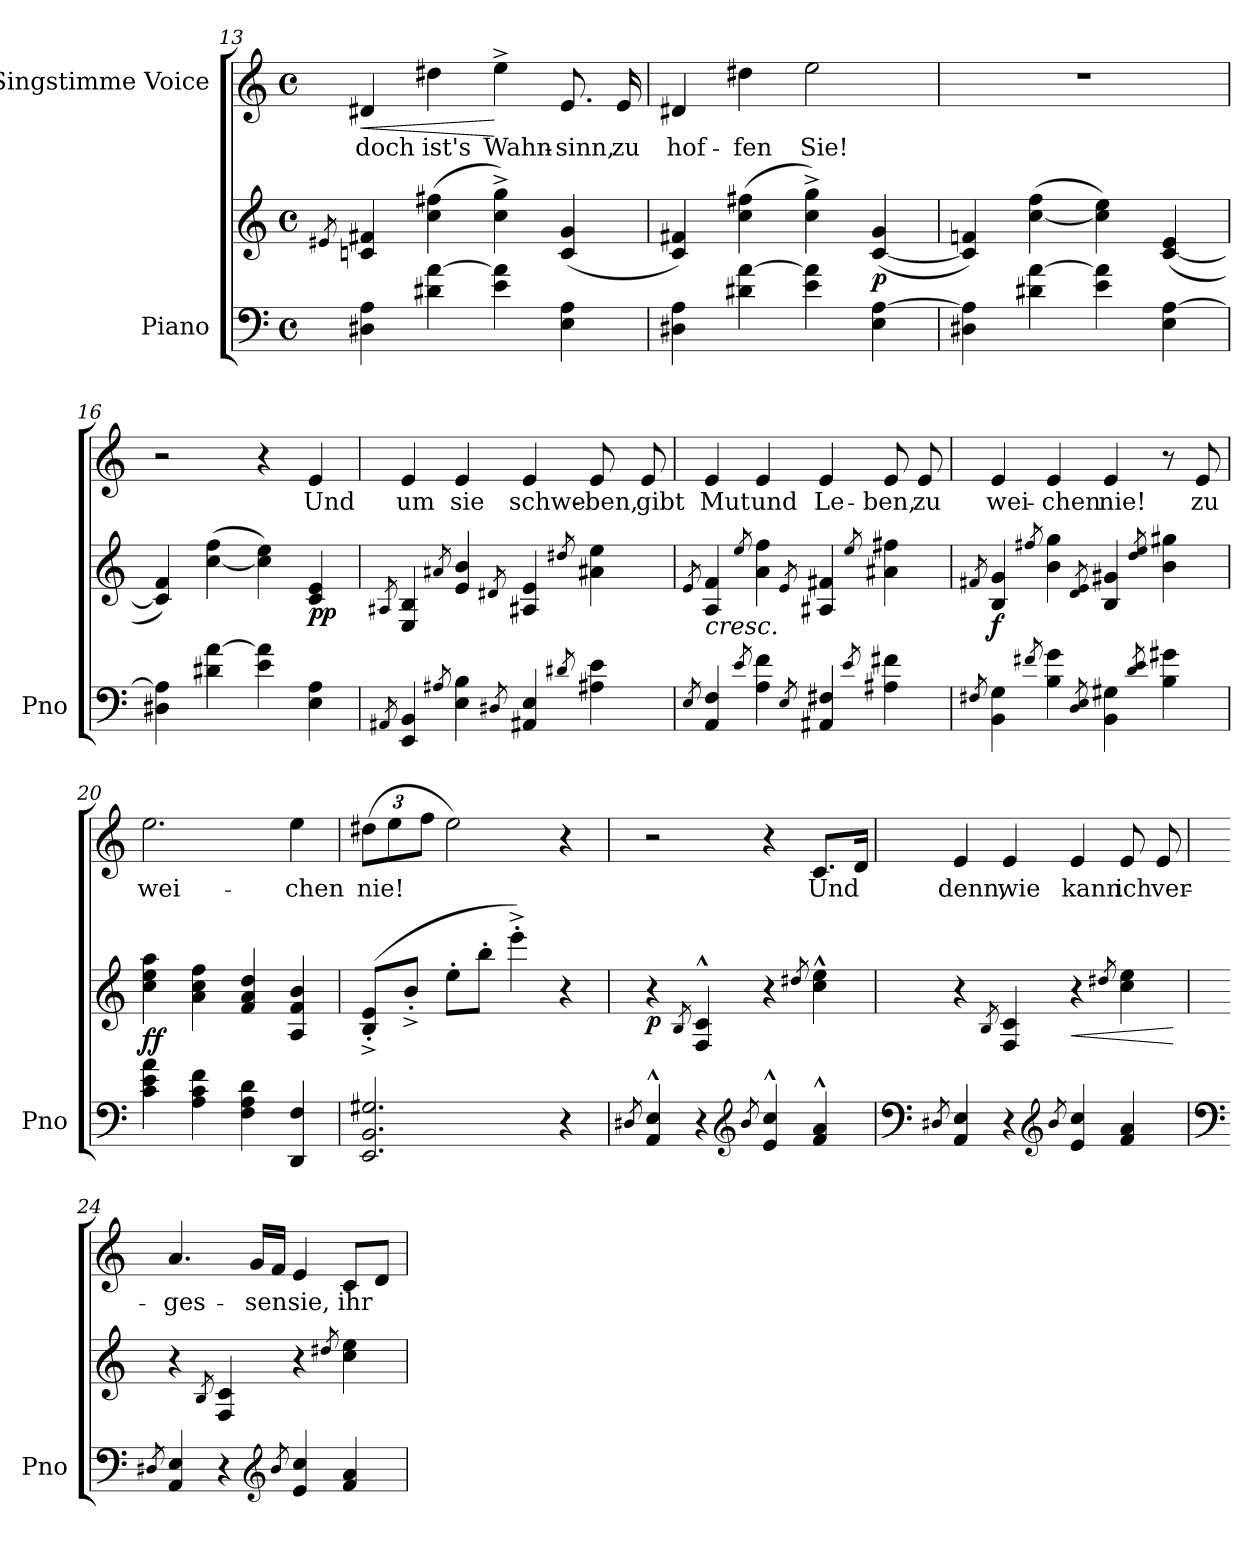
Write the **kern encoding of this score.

**kern	**kern	**dynam	**kern	**text	**dynam
*part2	*part2	*part2	*part1	*part1	*part1
*staff3	*staff2	*staff2/3	*staff1	*staff1	*staff1
*I"Piano	*	*	*I"Singstimme Voice	*	*
*I'Pno	*	*	*	*	*
*clefF4	*clefG2	*	*clefG2	*	*
*k[]	*k[]	*	*k[]	*	*
*M4/4	*M4/4	*	*M4/4	*	*
*met(c)	*met(c)	*	*met(c)	*	*
=13	=13	=13	=13	=13	=13
.	8qe#X/	.	.	.	.
!	!	!	!	!	!LO:HP:b
4D#X\ 4A\	4cn/ 4f#X/	.	4d#X/	doch	<
4d#X\ [4a\	(4cc\ 4ff#X\	.	4dd#X\	ist's	.
4e\ 4a\]	4cc\^< 4gg\^<)	.	4ee^\	Wahn-	[
4E\ 4A\	(>4c/ 4g/	.	8.e/	-sinn,	.
.	.	.	16e/	zu	.
=14	=14	=14	=14	=14	=14
4D#X\ 4A\	4c/ 4f#X/)	.	4d#X/	hof-	.
4d#X\ [4a\	(4cc\ 4ff#X\	.	4dd#X\	-fen	.
4e\ 4a\]	4cc\^< 4gg\^<)	.	2ee\	Sie!	.
!	!	!LO:DY:b	!	!	!
4E\ [4A\	(>[4c/ 4g/	p	.	.	.
=15	=15	=15	=15	=15	=15
4D#X\ 4A\]	4c/] 4fn/)	.	1r	.	.
4d#X\ [4a\	(>[4cc\ 4ff\	.	.	.	.
4e\ 4a\]	4cc\] 4ee\)	.	.	.	.
4E\ [4A\	([4c/ 4e/	.	.	.	.
=16	=16	=16	=16	=16	=16
4D#X\ 4A\]	4c/] 4f/)	.	2r	.	.
4d#X\ [4a\	(>[4cc\ 4ff\	.	.	.	.
4e\ 4a\]	4cc\] 4ee\)	.	4r	.	.
!	!	!LO:DY:b	!	!	!
4E\ 4A\	4c/ 4e/	pp	4e/	Und	.
=17	=17	=17	=17	=17	=17
8qAA#X/	8qA#X/	.	.	.	.
4EE/ 4BB/	4E/ 4B/	.	4e/	um	.
8qA#X/	8qa#X/	.	.	.	.
4E\ 4B\	4e/ 4b/	.	4e/	sie	.
8qD#X/	8qd#X/	.	.	.	.
4AA#/ 4E/	4A#/ 4e/	.	4e/	schwe-	.
8qd#X/	8qdd#X/	.	.	.	.
4A#\ 4e\	4a#\ 4ee\	.	8e/	-ben,	.
.	.	.	8e/	gibt	.
=18	=18	=18	=18	=18	=18
8qE/	8qe/	.	.	.	.
!	!LO:TX:b:i:t=cresc.	!	!	!	!
4AA/ 4F/	4A/ 4f/	.	4e/	Mut	.
8qe/	8qee/	.	.	.	.
4A\ 4f\	4a\ 4ff\	.	4e/	und	.
8qE/	8qe/	.	.	.	.
4AA#X/ 4F#X/	4A#X/ 4f#X/	.	4e/	Le-	.
8qe/	8qee/	.	.	.	.
4A#X\ 4f#X\	4a#X\ 4ff#X\	.	8e/	-ben,	.
.	.	.	8e/	zu	.
=19	=19	=19	=19	=19	=19
8qF#X/	8qf#X/	.	.	.	.
!	!	!LO:DY:b	!	!	!
4BB\ 4G\	4B/ 4g/	f	4e/	wei-	.
8qf#X/	8qff#X/	.	.	.	.
4B\ 4g\	4b\ 4gg\	.	4e/	-chen	.
8qD/ 8qE/	8qd/ 8qe/	.	.	.	.
4BB\ 4G#X\	4B/ 4g#X/	.	4e/	nie!	.
8qd/ 8qe/	8qdd/ 8qee/	.	.	.	.
4B\ 4g#X\	4b\ 4gg#X\	.	8r	.	.
.	.	.	8e/	zu	.
=20	=20	=20	=20	=20	=20
!	!	!LO:DY:b	!	!	!
4c\ 4e\ 4a\	4cc\ 4ee\ 4aa\	ff	2.ee\	wei-	.
4A\ 4c\ 4f\	4a\ 4cc\ 4ff\	.	.	.	.
4F\ 4A\ 4d\	4f/ 4a/ 4dd/	.	.	.	.
4DD/ 4F/	4A/ 4f/ 4b/	.	4ee\	-chen	.
=21	=21	=21	=21	=21	=21
2.EE/ 2.BB/ 2.G#X/	(8B/'^> 8e/'^>L	.	(12dd#X\L	nie!	.
.	.	.	12ee\	.	.
.	8b'^>/J	.	.	.	.
.	.	.	12ff\J	.	.
.	8ee'\L	.	2ee\)	.	.
.	8bb'\J	.	.	.	.
.	4eee'^\)	.	.	.	.
4r	4r	.	4r	.	.
=22	=22	=22	=22	=22	=22
8qD#X/	.	.	.	.	.
!	!	!LO:DY:b	!	!	!
4AA/^^ 4E/^^	4r	p	2r	.	.
.	8qB/	.	.	.	.
4r	4F/^^ 4c/^^	.	.	.	.
*clefG2	*	*	*	*	*
8qb/	.	.	.	.	.
4e/^^ 4cc/^^	4r	.	4r	.	.
.	8qdd#X/	.	.	.	.
4f/^^ 4a/^^	4cc\^^ 4ee\^^	.	8.c/L	Und	.
.	.	.	16d/Jk	.	.
=23	=23	=23	=23	=23	=23
*clefF4	*	*	*	*	*
8qD#X/	.	.	.	.	.
4AA/ 4E/	4r	.	4e/	denn,	.
.	8qB/	.	.	.	.
4r	4F/ 4c/	.	4e/	wie	.
*clefG2	*	*	*	*	*
8qb/	.	.	.	.	.
!	!	!LO:HP:b	!	!	!
4e/ 4cc/	4r	<	4e/	kann	.
.	8qdd#X/	.	.	.	.
4f/ 4a/	4cc\ 4ee\	.	8e/	ich	.
.	.	.	8e/	ver-	.
.	.	[	.	.	.
=24	=24	=24	=24	=24	=24
*clefF4	*	*	*	*	*
8qD#X/	.	.	.	.	.
4AA/ 4E/	4r	.	4.a/	-ges-	.
.	8qB/	.	.	.	.
4r	4F/ 4c/	.	.	.	.
.	.	.	16g/LL	-sen	.
.	.	.	16f/JJ	.	.
*clefG2	*	*	*	*	*
8qb/	.	.	.	.	.
4e/ 4cc/	4r	.	4e/	sie,	.
.	8qdd#X/	.	.	.	.
4f/ 4a/	4cc\ 4ee\	.	8c/L	ihr	.
.	.	.	8d/J	.	.
=	=	=	=	=	=
*-	*-	*-	*-	*-	*-
